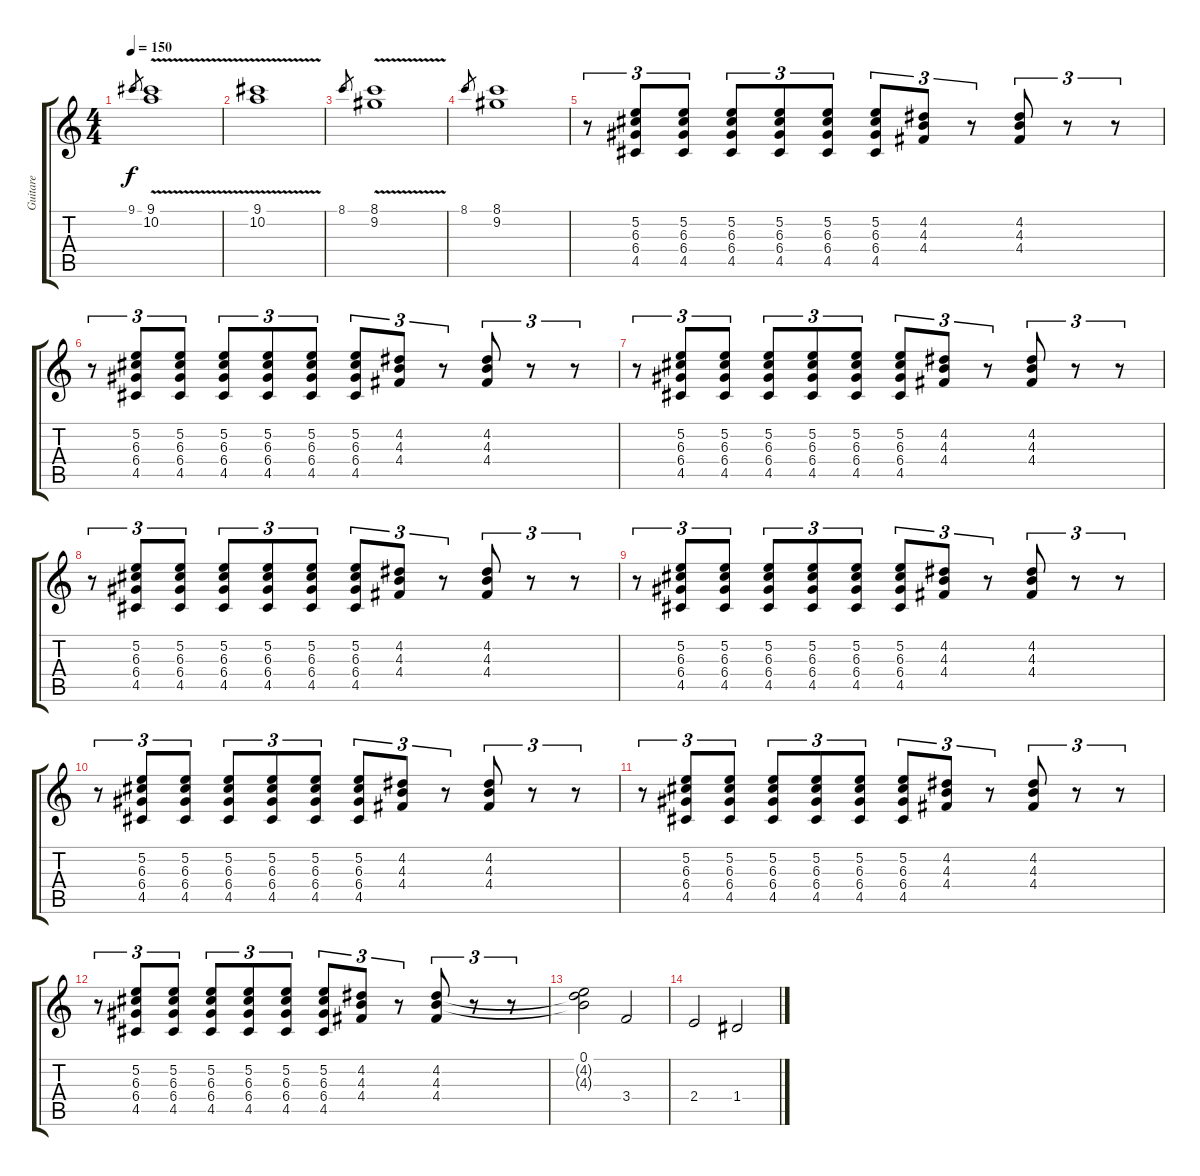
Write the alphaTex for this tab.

\track ("Guitare" "Guitare") {instrument overdrivenguitar}
\staff {score tabs}
\tuning (E4 B3 G3 D3 A2 E2) {hide}
\ts (4 4)
\tempo 150
\clef g2
\ks c
9.1.8{gr dy f} (9.1{v} 10.2{v}).1 |
(9.1{v} 10.2{v}).1 |
8.1.8{gr} (8.1{v} 9.2{v}).1 |
8.1.8{gr} (8.1 9.2).1 |
r.8{tu (3 2)} (5.2 6.3 6.4 4.5).8{tu (3 2)} (5.2 6.3 6.4 4.5).8{tu (3 2)} (5.2 6.3 6.4 4.5).8{tu (3 2)} (5.2 6.3 6.4 4.5).8{tu (3 2)} (5.2 6.3 6.4 4.5).8{tu (3 2)} (5.2 6.3 6.4 4.5).8{tu (3 2)} (4.2 4.3 4.4).8{tu (3 2)} r.8{tu (3 2)} (4.2 4.3 4.4).8{tu (3 2)} r.8{tu (3 2)} r.8{tu (3 2)} |
r.8{tu (3 2)} (5.2 6.3 6.4 4.5).8{tu (3 2)} (5.2 6.3 6.4 4.5).8{tu (3 2)} (5.2 6.3 6.4 4.5).8{tu (3 2)} (5.2 6.3 6.4 4.5).8{tu (3 2)} (5.2 6.3 6.4 4.5).8{tu (3 2)} (5.2 6.3 6.4 4.5).8{tu (3 2)} (4.2 4.3 4.4).8{tu (3 2)} r.8{tu (3 2)} (4.2 4.3 4.4).8{tu (3 2)} r.8{tu (3 2)} r.8{tu (3 2)} |
r.8{tu (3 2)} (5.2 6.3 6.4 4.5).8{tu (3 2)} (5.2 6.3 6.4 4.5).8{tu (3 2)} (5.2 6.3 6.4 4.5).8{tu (3 2)} (5.2 6.3 6.4 4.5).8{tu (3 2)} (5.2 6.3 6.4 4.5).8{tu (3 2)} (5.2 6.3 6.4 4.5).8{tu (3 2)} (4.2 4.3 4.4).8{tu (3 2)} r.8{tu (3 2)} (4.2 4.3 4.4).8{tu (3 2)} r.8{tu (3 2)} r.8{tu (3 2)} |
r.8{tu (3 2)} (5.2 6.3 6.4 4.5).8{tu (3 2)} (5.2 6.3 6.4 4.5).8{tu (3 2)} (5.2 6.3 6.4 4.5).8{tu (3 2)} (5.2 6.3 6.4 4.5).8{tu (3 2)} (5.2 6.3 6.4 4.5).8{tu (3 2)} (5.2 6.3 6.4 4.5).8{tu (3 2)} (4.2 4.3 4.4).8{tu (3 2)} r.8{tu (3 2)} (4.2 4.3 4.4).8{tu (3 2)} r.8{tu (3 2)} r.8{tu (3 2)} |
r.8{tu (3 2)} (5.2 6.3 6.4 4.5).8{tu (3 2)} (5.2 6.3 6.4 4.5).8{tu (3 2)} (5.2 6.3 6.4 4.5).8{tu (3 2)} (5.2 6.3 6.4 4.5).8{tu (3 2)} (5.2 6.3 6.4 4.5).8{tu (3 2)} (5.2 6.3 6.4 4.5).8{tu (3 2)} (4.2 4.3 4.4).8{tu (3 2)} r.8{tu (3 2)} (4.2 4.3 4.4).8{tu (3 2)} r.8{tu (3 2)} r.8{tu (3 2)} |
r.8{tu (3 2)} (5.2 6.3 6.4 4.5).8{tu (3 2)} (5.2 6.3 6.4 4.5).8{tu (3 2)} (5.2 6.3 6.4 4.5).8{tu (3 2)} (5.2 6.3 6.4 4.5).8{tu (3 2)} (5.2 6.3 6.4 4.5).8{tu (3 2)} (5.2 6.3 6.4 4.5).8{tu (3 2)} (4.2 4.3 4.4).8{tu (3 2)} r.8{tu (3 2)} (4.2 4.3 4.4).8{tu (3 2)} r.8{tu (3 2)} r.8{tu (3 2)} |
r.8{tu (3 2)} (5.2 6.3 6.4 4.5).8{tu (3 2)} (5.2 6.3 6.4 4.5).8{tu (3 2)} (5.2 6.3 6.4 4.5).8{tu (3 2)} (5.2 6.3 6.4 4.5).8{tu (3 2)} (5.2 6.3 6.4 4.5).8{tu (3 2)} (5.2 6.3 6.4 4.5).8{tu (3 2)} (4.2 4.3 4.4).8{tu (3 2)} r.8{tu (3 2)} (4.2 4.3 4.4).8{tu (3 2)} r.8{tu (3 2)} r.8{tu (3 2)} |
r.8{tu (3 2)} (5.2 6.3 6.4 4.5).8{tu (3 2)} (5.2 6.3 6.4 4.5).8{tu (3 2)} (5.2 6.3 6.4 4.5).8{tu (3 2)} (5.2 6.3 6.4 4.5).8{tu (3 2)} (5.2 6.3 6.4 4.5).8{tu (3 2)} (5.2 6.3 6.4 4.5).8{tu (3 2)} (4.2 4.3 4.4).8{tu (3 2)} r.8{tu (3 2)} (4.2 4.3 4.4).8{tu (3 2)} r.8{tu (3 2)} r.8{tu (3 2)} |
(0.1 4.2{t} 4.3{t}).2 3.4.2 |
2.4.2 1.4.2
